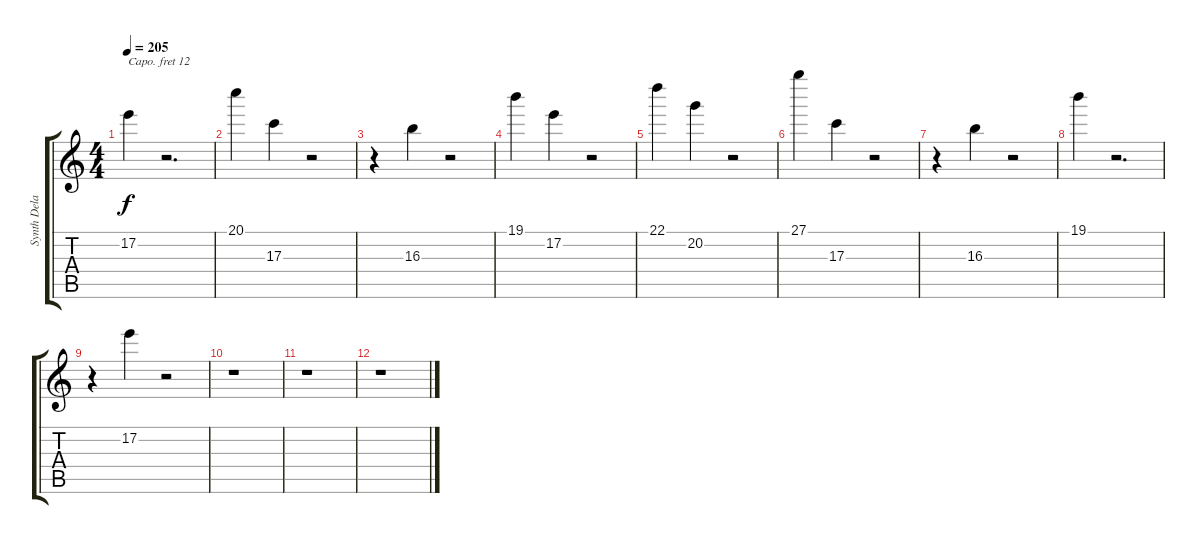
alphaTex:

\track ("Synth Delay" "Synth Dela") {instrument lead1square}
\staff {score tabs}
\capo 12
\tuning (E4 B3 G3 D3 A2 E2) {hide}
\ts (4 4)
\tempo 205
\clef g2
\ks c
17.2.4{dy f} r.2{d} |
20.1.4 17.3.4 r.2 |
r.4 16.3.4 r.2 |
19.1.4 17.2.4 r.2 |
22.1.4 20.2.4 r.2 |
27.1.4 17.3.4 r.2 |
r.4 16.3.4 r.2 |
19.1.4 r.2{d} |
r.4 17.2.4 r.2 |
r.1 |
r.1 |
r.1
